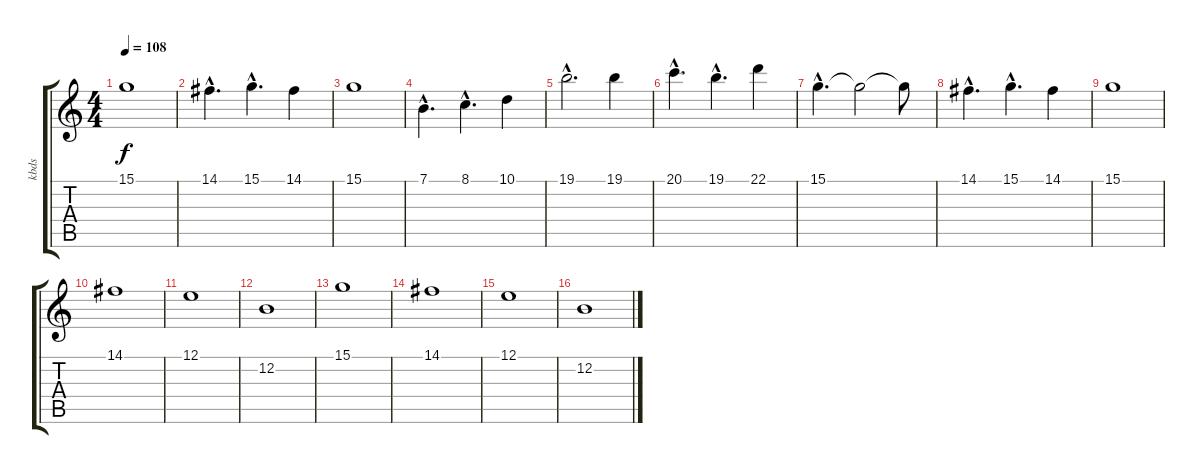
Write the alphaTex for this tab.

\track ("kbds" "kbds") {instrument stringensemble1}
\staff {score tabs}
\tuning (E4 B3 G3 D3 A2 E2) {hide}
\ts (4 4)
\tempo 108
\clef g2
\ks c
15.1.1{dy f} |
14.1{hac}.4{d} 15.1{hac}.4{d} 14.1.4 |
15.1.1 |
7.1{hac}.4{d} 8.1{hac}.4{d} 10.1.4 |
19.1{hac}.2{d} 19.1.4 |
20.1{hac}.4{d} 19.1{hac}.4{d} 22.1.4 |
15.1{hac}.4{d} 15.1{t}.2 15.1{t}.8 |
14.1{hac}.4{d} 15.1{hac}.4{d} 14.1.4 |
15.1.1 |
14.1.1 |
12.1.1 |
12.2.1 |
15.1.1 |
14.1.1 |
12.1.1 |
12.2.1
